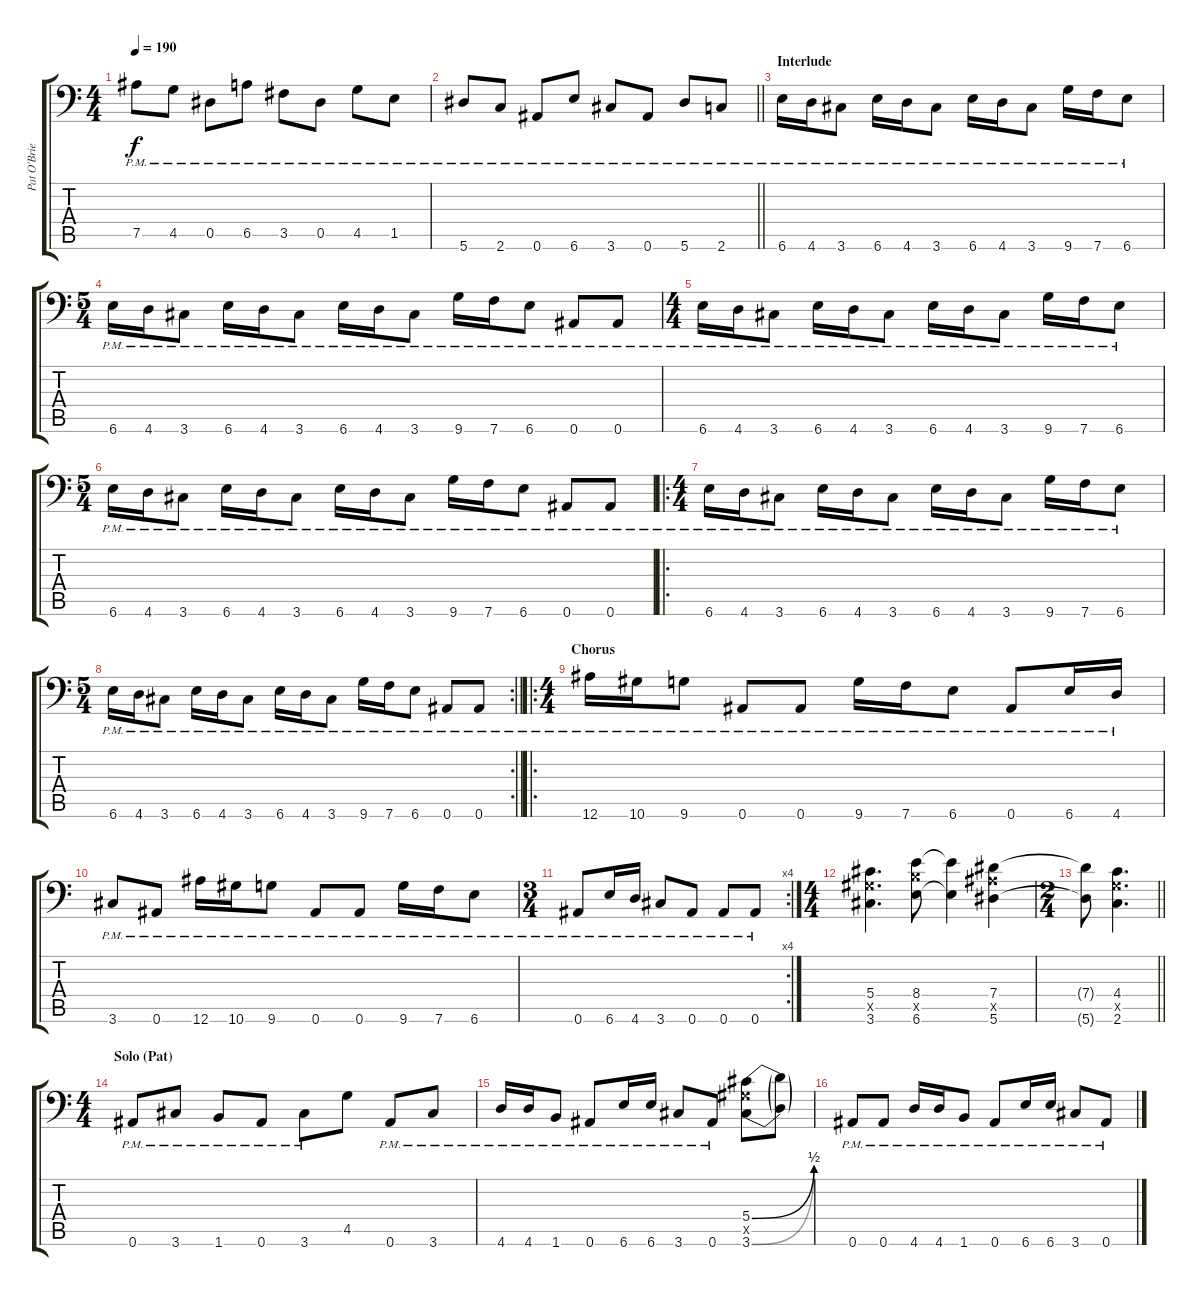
\track ("Pat O'Brien" "Pat O'Brie") {instrument distortionguitar}
\staff {score tabs}
\tuning (Bb3 F3 Db3 Ab2 Eb2 Bb1) {hide}
\ts (4 4)
\tempo 190
\clef f4
\ks c
7.5{pm}.8{dy f} 4.5{pm}.8 0.5{pm}.8 6.5{pm}.8 3.5{pm}.8 0.5{pm}.8 4.5{pm}.8 1.5{pm}.8 |
\barLineRight lightlight
5.6{pm}.8 2.6{pm}.8 0.6{pm}.8 6.6{pm}.8 3.6{pm}.8 0.6{pm}.8 5.6{pm}.8 2.6{pm}.8 |
\section ("" "Interlude")
6.6{pm}.16 4.6{pm}.16 3.6{pm}.8 6.6{pm}.16 4.6{pm}.16 3.6{pm}.8 6.6{pm}.16 4.6{pm}.16 3.6{pm}.8 9.6{pm}.16 7.6{pm}.16 6.6{pm}.8 |
\ts (5 4)
6.6{pm}.16 4.6{pm}.16 3.6{pm}.8 6.6{pm}.16 4.6{pm}.16 3.6{pm}.8 6.6{pm}.16 4.6{pm}.16 3.6{pm}.8 9.6{pm}.16 7.6{pm}.16 6.6{pm}.8 0.6{pm}.8 0.6{pm}.8 |
\ts (4 4)
6.6{pm}.16 4.6{pm}.16 3.6{pm}.8 6.6{pm}.16 4.6{pm}.16 3.6{pm}.8 6.6{pm}.16 4.6{pm}.16 3.6{pm}.8 9.6{pm}.16 7.6{pm}.16 6.6{pm}.8 |
\ts (5 4)
6.6{pm}.16 4.6{pm}.16 3.6{pm}.8 6.6{pm}.16 4.6{pm}.16 3.6{pm}.8 6.6{pm}.16 4.6{pm}.16 3.6{pm}.8 9.6{pm}.16 7.6{pm}.16 6.6{pm}.8 0.6{pm}.8 0.6{pm}.8 |
\ro
\ts (4 4)
6.6{pm}.16 4.6{pm}.16 3.6{pm}.8 6.6{pm}.16 4.6{pm}.16 3.6{pm}.8 6.6{pm}.16 4.6{pm}.16 3.6{pm}.8 9.6{pm}.16 7.6{pm}.16 6.6{pm}.8 |
\rc 2
\ts (5 4)
\barLineRight lightlight
6.6{pm}.16 4.6{pm}.16 3.6{pm}.8 6.6{pm}.16 4.6{pm}.16 3.6{pm}.8 6.6{pm}.16 4.6{pm}.16 3.6{pm}.8 9.6{pm}.16 7.6{pm}.16 6.6{pm}.8 0.6{pm}.8 0.6{pm}.8 |
\ro
\ts (4 4)
\section ("" "Chorus")
12.6{pm}.16 10.6{pm}.16 9.6{pm}.8 0.6{pm}.8 0.6{pm}.8 9.6{pm}.16 7.6{pm}.16 6.6{pm}.8 0.6{pm}.8 6.6{pm}.16 4.6{pm}.16 |
3.6{pm}.8 0.6{pm}.8 12.6{pm}.16 10.6{pm}.16 9.6{pm}.8 0.6{pm}.8 0.6{pm}.8 9.6{pm}.16 7.6{pm}.16 6.6{pm}.8 |
\rc 4
\ts (3 4)
0.6{pm}.8 6.6{pm}.16 4.6{pm}.16 3.6{pm}.8 0.6{pm}.8 0.6{pm}.8 0.6{pm}.8 |
\ts (4 4)
(5.4 5.5{x} 3.6).4{d} (8.4 8.5{x} 6.6).8 (8.4{t} 6.6{t}).4 (7.4 7.5{x} 5.6).4 |
\ts (2 4)
\barLineRight lightlight
(7.4{t} 5.6{t}).8 (4.4 4.5{x} 2.6).4{d} |
\ts (4 4)
\section ("" "Solo (Pat)")
0.6{pm}.8 3.6{pm}.8 1.6{pm}.8 0.6{pm}.8 3.6{pm}.8 4.5.8 0.6{pm}.8 3.6{pm}.8 |
4.6{pm}.16 4.6{pm}.16 1.6{pm}.8 0.6{pm}.8 6.6{pm}.16 6.6{pm}.16 3.6{pm}.8 0.6{pm}.8 (5.4{be (bend 0 0 60 2)} 5.5{x} 3.6{be (bend 0 0 60 2)}).8 (5.4{t} 3.6{t}).8 |
0.6{pm}.8 0.6{pm}.8 4.6{pm}.16 4.6{pm}.16 1.6{pm}.8 0.6{pm}.8 6.6{pm}.16 6.6{pm}.16 3.6{pm}.8 0.6{pm}.8
